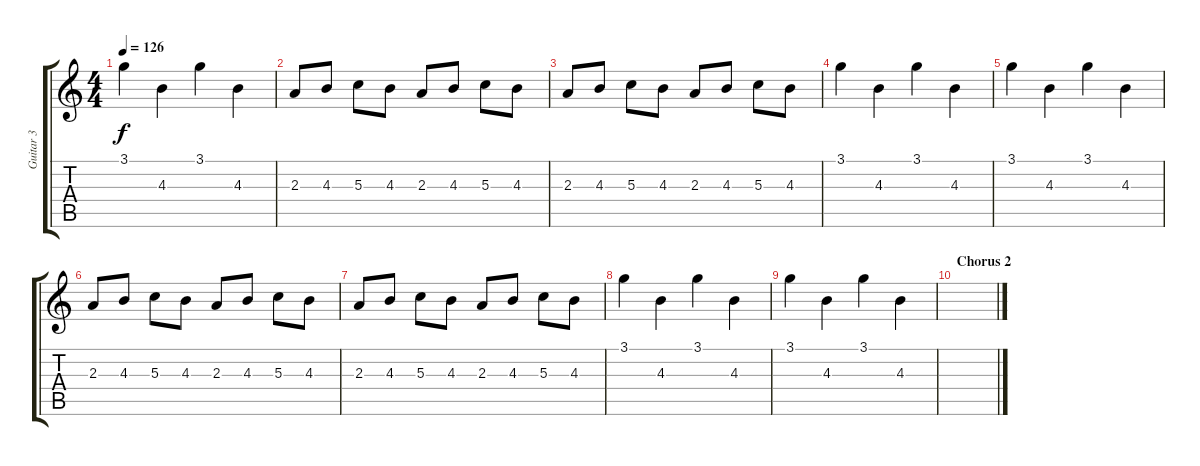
\track ("Guitar 3" "Guitar 3") {instrument electricguitarmuted}
\staff {score tabs}
\tuning (E4 B3 G3 D3 A2 E2) {hide}
\ts (4 4)
\tempo 126
\clef g2
\ks c
3.1.4{dy f} 4.3.4 3.1.4 4.3.4 |
2.3.8 4.3.8 5.3.8 4.3.8 2.3.8 4.3.8 5.3.8 4.3.8 |
2.3.8 4.3.8 5.3.8 4.3.8 2.3.8 4.3.8 5.3.8 4.3.8 |
3.1.4 4.3.4 3.1.4 4.3.4 |
3.1.4 4.3.4 3.1.4 4.3.4 |
2.3.8 4.3.8 5.3.8 4.3.8 2.3.8 4.3.8 5.3.8 4.3.8 |
2.3.8 4.3.8 5.3.8 4.3.8 2.3.8 4.3.8 5.3.8 4.3.8 |
3.1.4 4.3.4 3.1.4 4.3.4 |
3.1.4 4.3.4 3.1.4 4.3.4 |
\section ("" "Chorus 2")
